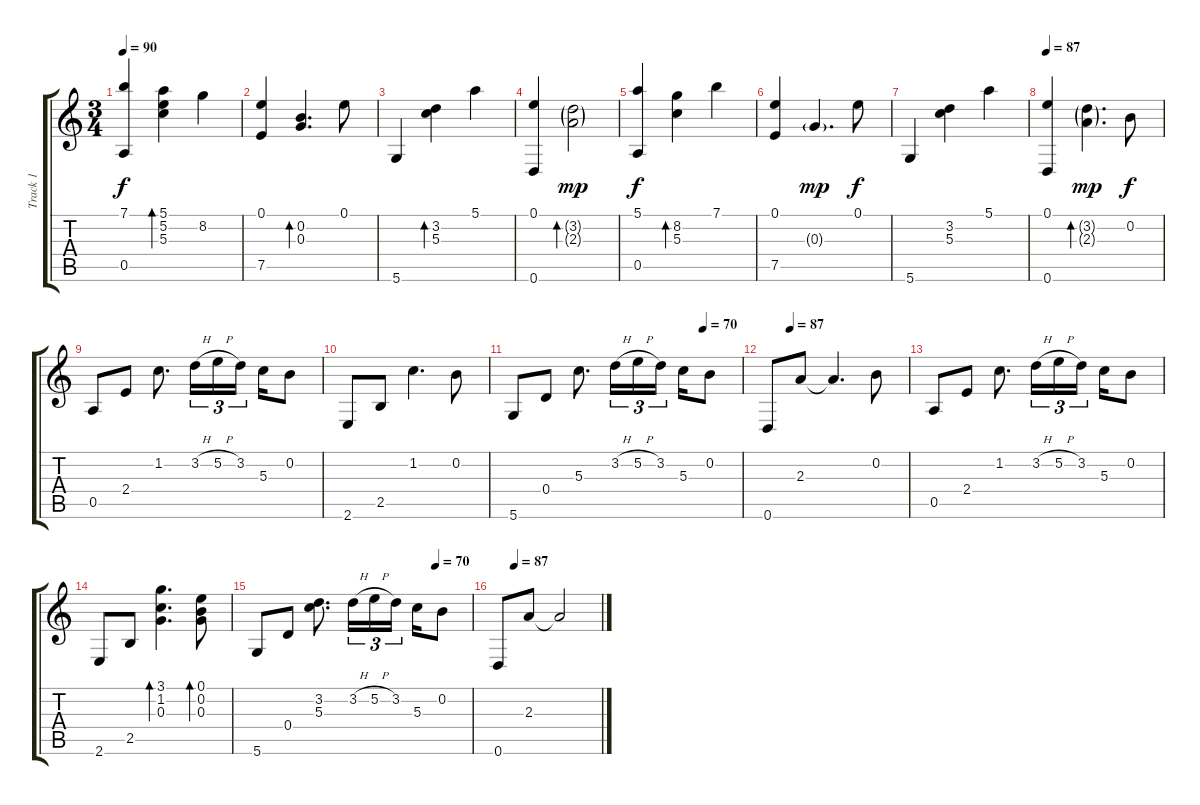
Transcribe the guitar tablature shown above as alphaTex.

\track ("Track 1" "Track 1") {instrument acousticguitarsteel}
\staff {score tabs}
\tuning (E4 B3 G3 D3 A2 D2) {hide}
\ts (3 4)
\tempo 90
\clef g2
\ks c
(7.1 0.5).4{dy f} (5.1 5.2 5.3).4{bd 120} 8.2.4 |
(0.1 7.5).4 (0.2 0.3).4{d bd 120} 0.1.8 |
5.6.4 (3.2 5.3).4{bd 120} 5.1.4 |
(0.1 0.6).4 (3.2{g} 2.3{g}).2{bd 120 dy mp} |
(5.1 0.5).4{dy f} (8.2 5.3).4{bd 120} 7.1.4 |
(0.1 7.5).4 0.3{g}.4{d dy mp} 0.1.8{dy f} |
5.6.4 (3.2 5.3).4 5.1.4 |
\tempo 87
(0.1 0.6).4 (3.2{g} 2.3{g}).4{d bd 120 dy mp} 0.2.8{dy f} |
0.5.8 2.4.8 1.2.8{d} 3.2{h}.16{tu (3 2)} 5.2{h}.16{tu (3 2)} 3.2.16{tu (3 2) beam splitsecondary} 5.3.16 0.2.8 |
2.6.8 2.5.8 1.2.4{d} 0.2.8 |
\tempo (70 0.8333333333333334)
5.6.8 0.4.8 5.3.8{d} 3.2{h}.16{tu (3 2)} 5.2{h}.16{tu (3 2)} 3.2.16{tu (3 2) beam splitsecondary} 5.3.16 0.2.8 |
\tempo (87 0.16666666666666666)
0.6.8 2.3.8 2.3{t}.4{d} 0.2.8 |
0.5.8 2.4.8 1.2.8{d} 3.2{h}.16{tu (3 2)} 5.2{h}.16{tu (3 2)} 3.2.16{tu (3 2) beam splitsecondary} 5.3.16 0.2.8 |
2.6.8 2.5.8 (3.1 1.2 0.3).4{d bd 120} (0.1 0.2 0.3).8{bd 120} |
\tempo (70 0.8333333333333334)
5.6.8 0.4.8 (3.2 5.3).8{d} 3.2{h}.16{tu (3 2)} 5.2{h}.16{tu (3 2)} 3.2.16{tu (3 2) beam splitsecondary} 5.3.16 0.2.8 |
\tempo (87 0.16666666666666666)
0.6.8 2.3.8 2.3{t}.2
